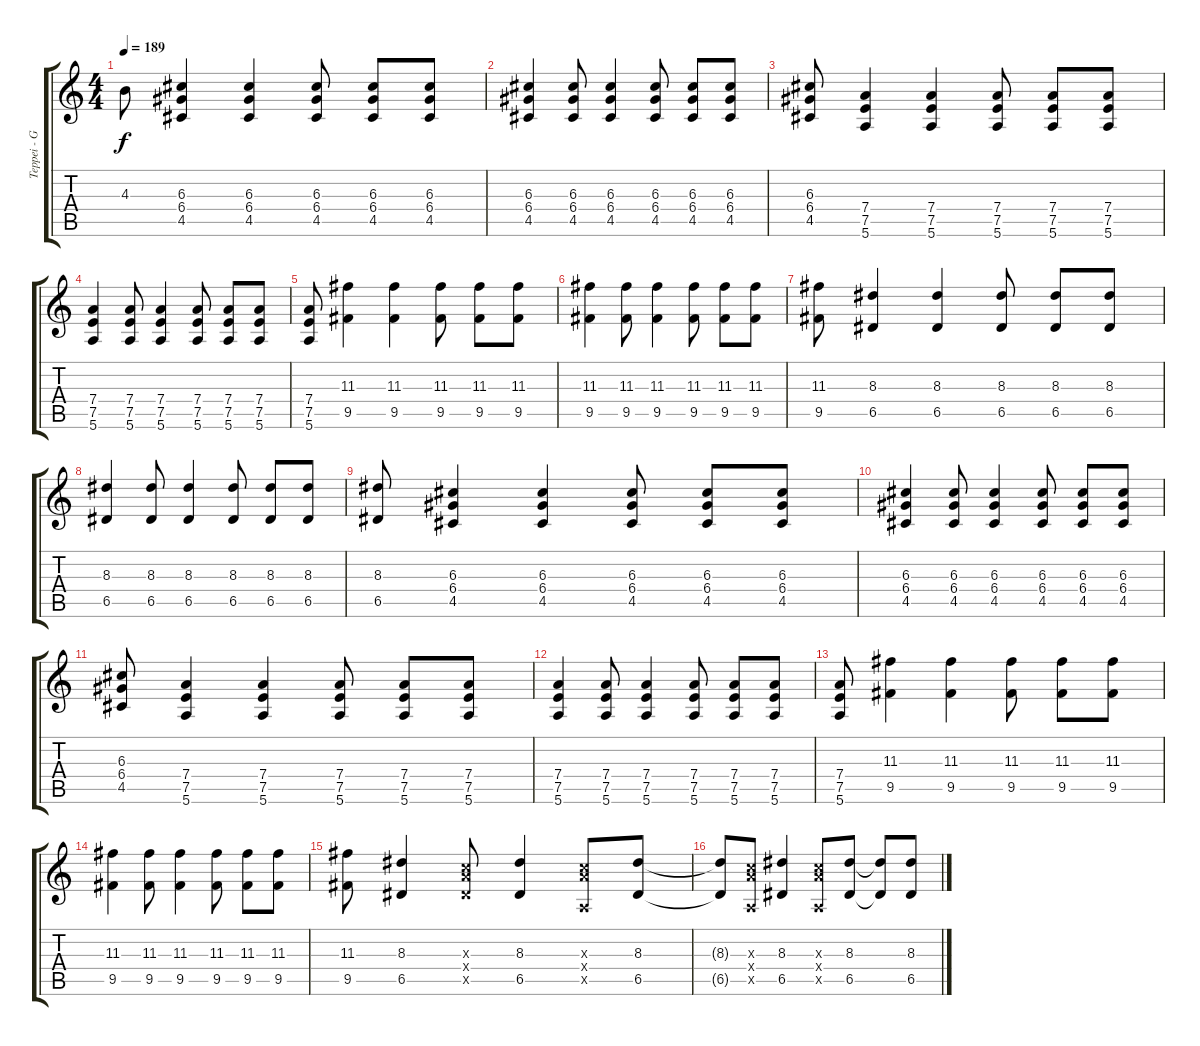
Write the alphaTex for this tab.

\track ("Teppei - Guitar" "Teppei - G") {instrument distortionguitar}
\staff {score tabs}
\tuning (E4 B3 G3 D3 A2 E2) {hide}
\ts (4 4)
\tempo 189
\clef g2
\ks c
4.3.8{dy f} (6.3 6.4 4.5).4 (6.3 6.4 4.5).4 (6.3 6.4 4.5).8 (6.3 6.4 4.5).8 (6.3 6.4 4.5).8 |
(6.3 6.4 4.5).4 (6.3 6.4 4.5).8 (6.3 6.4 4.5).4 (6.3 6.4 4.5).8 (6.3 6.4 4.5).8 (6.3 6.4 4.5).8 |
(6.3 6.4 4.5).8 (7.4 7.5 5.6).4 (7.4 7.5 5.6).4 (7.4 7.5 5.6).8 (7.4 7.5 5.6).8 (7.4 7.5 5.6).8 |
(7.4 7.5 5.6).4 (7.4 7.5 5.6).8 (7.4 7.5 5.6).4 (7.4 7.5 5.6).8 (7.4 7.5 5.6).8 (7.4 7.5 5.6).8 |
(7.4 7.5 5.6).8 (11.3 9.5).4 (11.3 9.5).4 (11.3 9.5).8 (11.3 9.5).8 (11.3 9.5).8 |
(11.3 9.5).4 (11.3 9.5).8 (11.3 9.5).4 (11.3 9.5).8 (11.3 9.5).8 (11.3 9.5).8 |
(11.3 9.5).8 (8.3 6.5).4 (8.3 6.5).4 (8.3 6.5).8 (8.3 6.5).8 (8.3 6.5).8 |
(8.3 6.5).4 (8.3 6.5).8 (8.3 6.5).4 (8.3 6.5).8 (8.3 6.5).8 (8.3 6.5).8 |
(8.3 6.5).8 (6.3 6.4 4.5).4 (6.3 6.4 4.5).4 (6.3 6.4 4.5).8 (6.3 6.4 4.5).8 (6.3 6.4 4.5).8 |
(6.3 6.4 4.5).4 (6.3 6.4 4.5).8 (6.3 6.4 4.5).4 (6.3 6.4 4.5).8 (6.3 6.4 4.5).8 (6.3 6.4 4.5).8 |
(6.3 6.4 4.5).8 (7.4 7.5 5.6).4 (7.4 7.5 5.6).4 (7.4 7.5 5.6).8 (7.4 7.5 5.6).8 (7.4 7.5 5.6).8 |
(7.4 7.5 5.6).4 (7.4 7.5 5.6).8 (7.4 7.5 5.6).4 (7.4 7.5 5.6).8 (7.4 7.5 5.6).8 (7.4 7.5 5.6).8 |
(7.4 7.5 5.6).8 (11.3 9.5).4 (11.3 9.5).4 (11.3 9.5).8 (11.3 9.5).8 (11.3 9.5).8 |
(11.3 9.5).4 (11.3 9.5).8 (11.3 9.5).4 (11.3 9.5).8 (11.3 9.5).8 (11.3 9.5).8 |
(11.3 9.5).8 (8.3 6.5).4 (5.3{x} 7.4{x} 6.5{x}).8 (8.3 6.5).4 (5.3{x} 7.4{x} 0.5{x}).8 (8.3 6.5).8 |
(8.3{t} 6.5{t}).8 (5.3{x} 7.4{x} 0.5{x}).8 (8.3 6.5).4 (5.3{x} 7.4{x} 0.5{x}).8 (8.3 6.5).8 (8.3{t} 6.5{t}).8 (8.3 6.5).8
